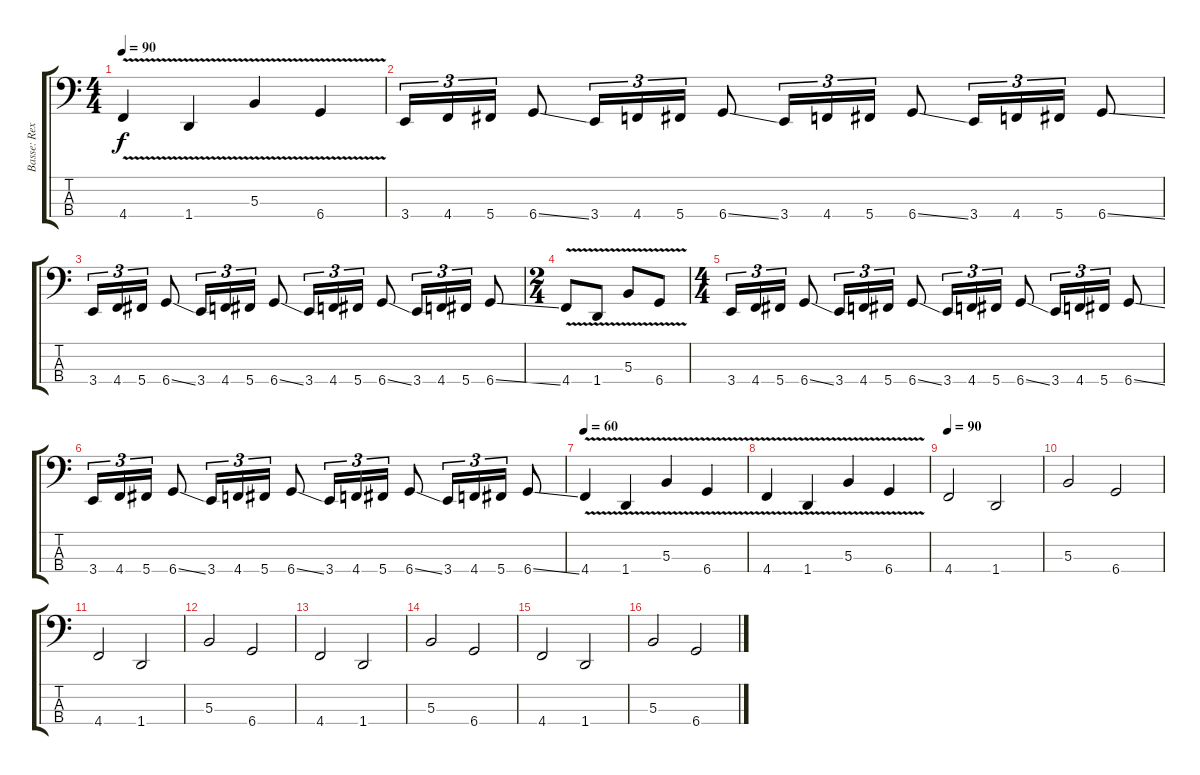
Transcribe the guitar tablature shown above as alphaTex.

\track ("Basse: Rex" "Basse: Rex") {instrument electricbassfinger}
\staff {score tabs}
\tuning (E2 B1 Gb1 Db1) {hide}
\ts (4 4)
\tempo 90
\clef f4
\ks c
4.4{v}.4{dy f} 1.4{v}.4 5.3{v}.4 6.4{v}.4 |
3.4.16{tu (3 2)} 4.4.16{tu (3 2)} 5.4.16{tu (3 2)} 6.4{ss}.8 3.4.16{tu (3 2)} 4.4.16{tu (3 2)} 5.4.16{tu (3 2)} 6.4{ss}.8 3.4.16{tu (3 2)} 4.4.16{tu (3 2)} 5.4.16{tu (3 2)} 6.4{ss}.8 3.4.16{tu (3 2)} 4.4.16{tu (3 2)} 5.4.16{tu (3 2)} 6.4{ss}.8 |
3.4.16{tu (3 2)} 4.4.16{tu (3 2)} 5.4.16{tu (3 2)} 6.4{ss}.8 3.4.16{tu (3 2)} 4.4.16{tu (3 2)} 5.4.16{tu (3 2)} 6.4{ss}.8 3.4.16{tu (3 2)} 4.4.16{tu (3 2)} 5.4.16{tu (3 2)} 6.4{ss}.8 3.4.16{tu (3 2)} 4.4.16{tu (3 2)} 5.4.16{tu (3 2)} 6.4{ss}.8 |
\ts (2 4)
4.4{v}.8 1.4{v}.8 5.3{v}.8 6.4{v}.8 |
\ts (4 4)
3.4.16{tu (3 2)} 4.4.16{tu (3 2)} 5.4.16{tu (3 2)} 6.4{ss}.8 3.4.16{tu (3 2)} 4.4.16{tu (3 2)} 5.4.16{tu (3 2)} 6.4{ss}.8 3.4.16{tu (3 2)} 4.4.16{tu (3 2)} 5.4.16{tu (3 2)} 6.4{ss}.8 3.4.16{tu (3 2)} 4.4.16{tu (3 2)} 5.4.16{tu (3 2)} 6.4{ss}.8 |
3.4.16{tu (3 2)} 4.4.16{tu (3 2)} 5.4.16{tu (3 2)} 6.4{ss}.8 3.4.16{tu (3 2)} 4.4.16{tu (3 2)} 5.4.16{tu (3 2)} 6.4{ss}.8 3.4.16{tu (3 2)} 4.4.16{tu (3 2)} 5.4.16{tu (3 2)} 6.4{ss}.8 3.4.16{tu (3 2)} 4.4.16{tu (3 2)} 5.4.16{tu (3 2)} 6.4{ss}.8 |
\tempo 60
4.4{v}.4 1.4{v}.4 5.3{v}.4 6.4{v}.4 |
4.4{v}.4 1.4{v}.4 5.3{v}.4 6.4{v}.4 |
\tempo 90
4.4.2 1.4.2 |
5.3.2 6.4.2 |
4.4.2 1.4.2 |
5.3.2 6.4.2 |
4.4.2 1.4.2 |
5.3.2 6.4.2 |
4.4.2 1.4.2 |
5.3.2 6.4.2
